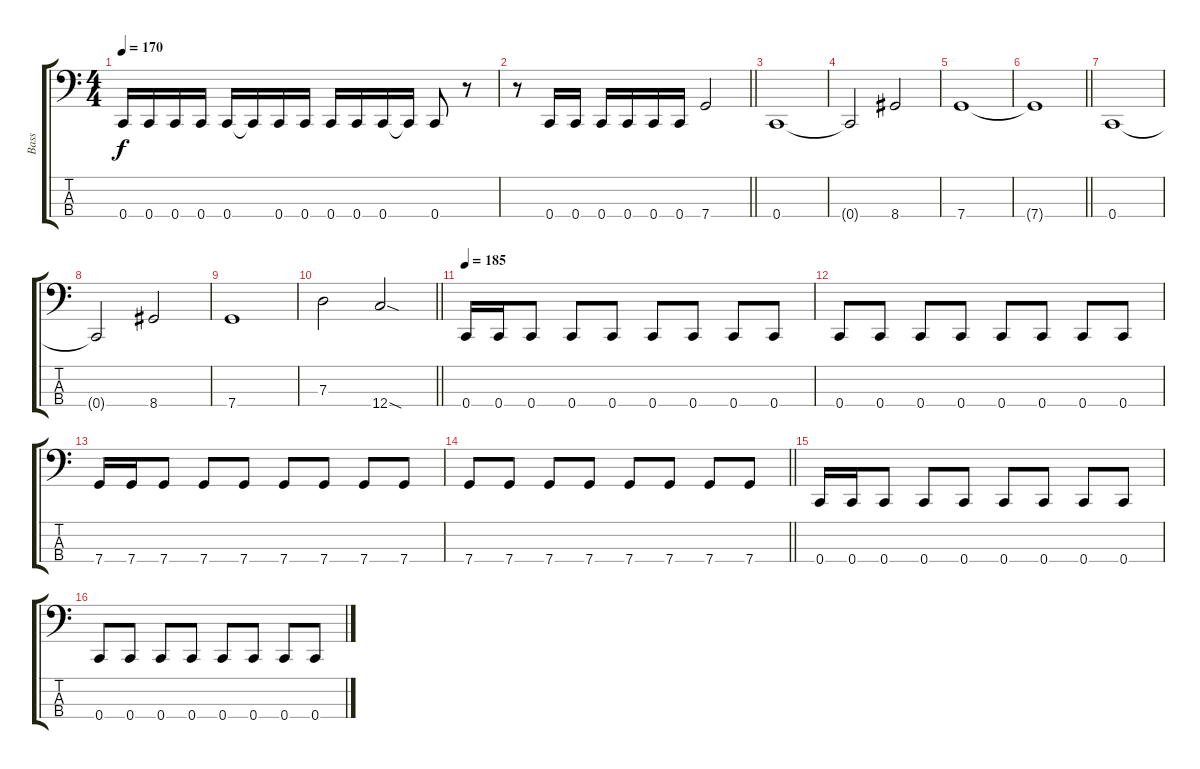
\track ("Bass" "Bass") {instrument electricbassfinger}
\staff {score tabs}
\tuning (F2 C2 G1 C1) {hide}
\ts (4 4)
\tempo 170
\clef f4
\ks c
0.4.16{dy f} 0.4.16 0.4.16 0.4.16 0.4.16 0.4{t}.16 0.4.16 0.4.16 0.4.16 0.4.16 0.4.16 0.4{t}.16 0.4.8 r.8 |
\barLineRight lightlight
r.8 0.4.16 0.4.16 0.4.16 0.4.16 0.4.16 0.4.16 7.4.2 |
0.4.1 |
0.4{t}.2 8.4.2 |
7.4.1 |
\barLineRight lightlight
7.4{t}.1 |
0.4.1 |
0.4{t}.2 8.4.2 |
7.4.1 |
\barLineRight lightlight
7.3.2 12.4{sod}.2 |
\tempo 185
0.4.16 0.4.16 0.4.8 0.4.8 0.4.8 0.4.8 0.4.8 0.4.8 0.4.8 |
0.4.8 0.4.8 0.4.8 0.4.8 0.4.8 0.4.8 0.4.8 0.4.8 |
7.4.16 7.4.16 7.4.8 7.4.8 7.4.8 7.4.8 7.4.8 7.4.8 7.4.8 |
\barLineRight lightlight
7.4.8 7.4.8 7.4.8 7.4.8 7.4.8 7.4.8 7.4.8 7.4.8 |
0.4.16 0.4.16 0.4.8 0.4.8 0.4.8 0.4.8 0.4.8 0.4.8 0.4.8 |
0.4.8 0.4.8 0.4.8 0.4.8 0.4.8 0.4.8 0.4.8 0.4.8
